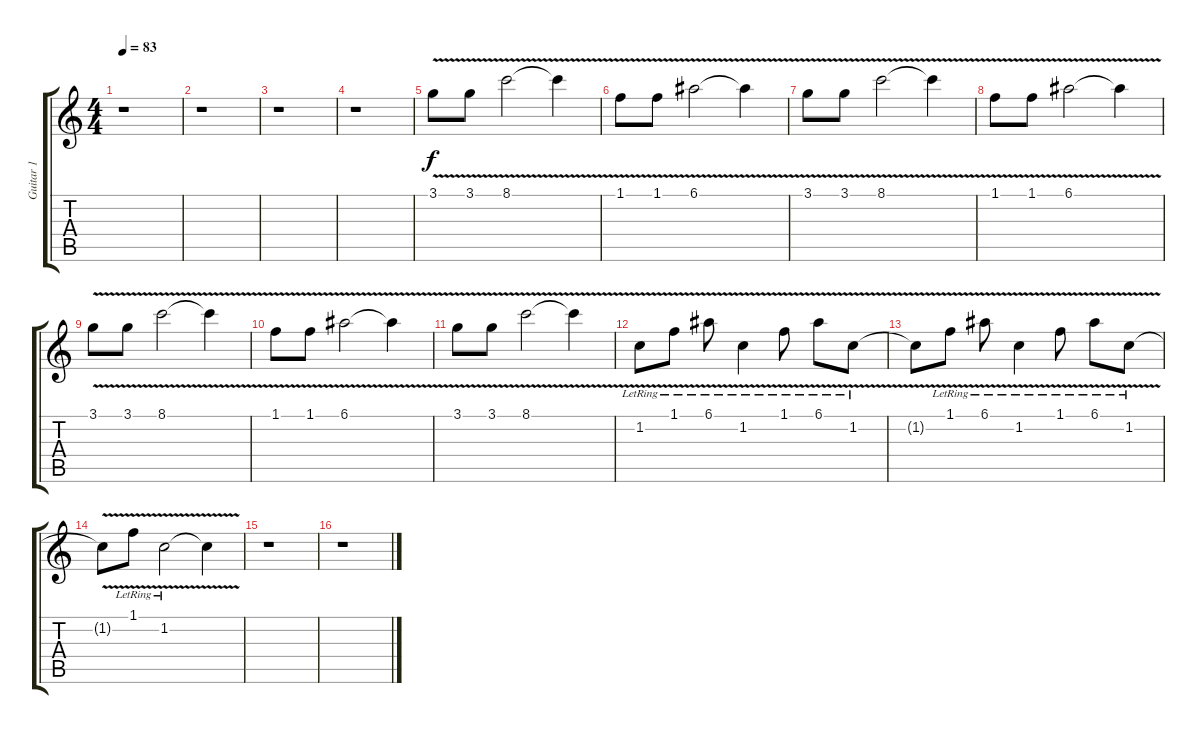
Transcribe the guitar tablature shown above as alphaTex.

\track ("Guitar 1" "Guitar 1") {instrument electricguitarjazz}
\staff {score tabs}
\tuning (E4 B3 G3 D3 A2 D2) {hide}
\ts (4 4)
\tempo 83
\clef g2
\ks c
r.1{dy f} |
r.1 |
r.1 |
r.1 |
3.1{v}.8 3.1{v}.8 8.1{v}.2 8.1{t}.4 |
1.1{v}.8 1.1{v}.8 6.1{v}.2 6.1{t}.4 |
3.1{v}.8 3.1{v}.8 8.1{v}.2 8.1{t}.4 |
1.1{v}.8 1.1{v}.8 6.1{v}.2 6.1{t}.4 |
3.1{v}.8 3.1{v}.8 8.1{v}.2 8.1{t}.4 |
1.1{v}.8 1.1{v}.8 6.1{v}.2 6.1{t}.4 |
3.1{v}.8 3.1{v}.8 8.1{v}.2 8.1{t}.4 |
1.2{v lr}.8 1.1{v lr}.8 6.1{v lr}.8 1.2{v lr}.4 1.1{v lr}.8 6.1{v lr}.8 1.2{v lr}.8 |
1.2{t}.8 1.1{v lr}.8 6.1{v lr}.8 1.2{v lr}.4 1.1{v lr}.8 6.1{v lr}.8 1.2{v lr}.8 |
1.2{t}.8 1.1{v lr}.8 1.2{v lr}.2 1.2{t}.4 |
r.1 |
r.1
